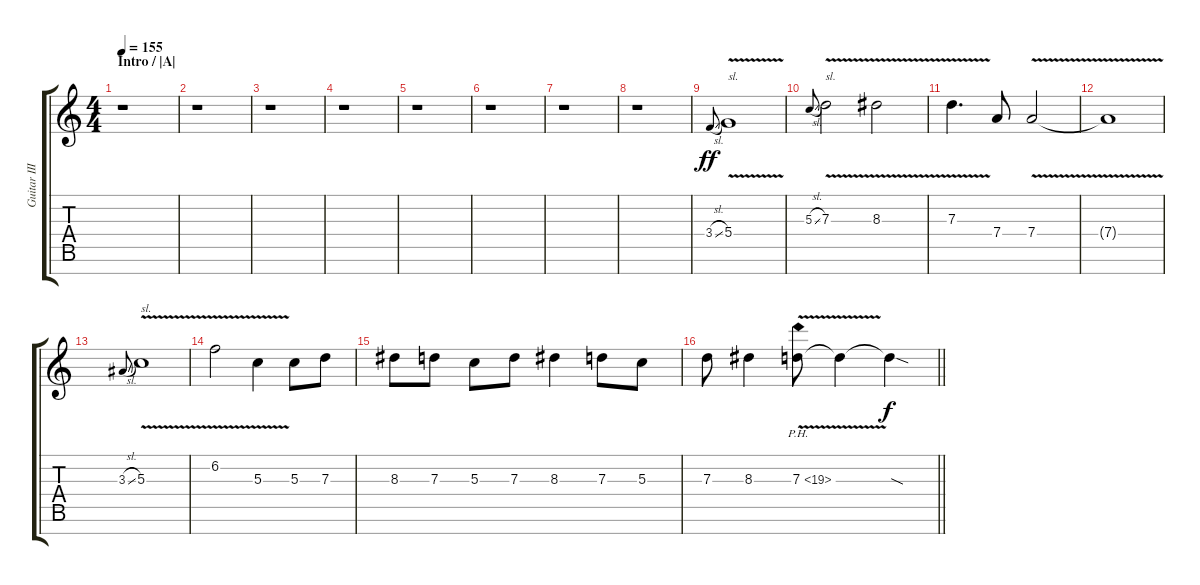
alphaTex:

\track ("Guitar III" "Guitar III") {instrument distortionguitar}
\staff {score tabs}
\tuning (E4 B3 G3 D3 A2 E2 B1) {hide}
\ts (4 4)
\section ("" "Intro / |A|")
\tempo 155
\clef g2
\ks c
r.1{dy ff instrument distortionguitar} |
r.1 |
r.1 |
r.1 |
r.1 |
r.1 |
r.1 |
r.1 |
3.4{sl}.8{gr onbeat} 5.4{v}.1{txt "sl."} |
5.3{sl}.8{gr onbeat} 7.3{v}.2{txt "sl."} 8.3{v}.2 |
7.3{v}.4{d} 7.4.8 7.4{v}.2 |
7.4{t}.1 |
3.3{sl}.8{gr onbeat} 5.3{v}.1{txt "sl."} |
6.2{v}.2 5.3{v}.4 5.3.8 7.3.8 |
8.3.8 7.3.8 5.3.8 7.3.8 8.3.4 7.3.8 5.3.8 |
\barLineRight lightlight
7.3.8 8.3.4 7.3{ph 12 v}.8 7.3{t}.4 7.3{sod t}.4{dy f}
